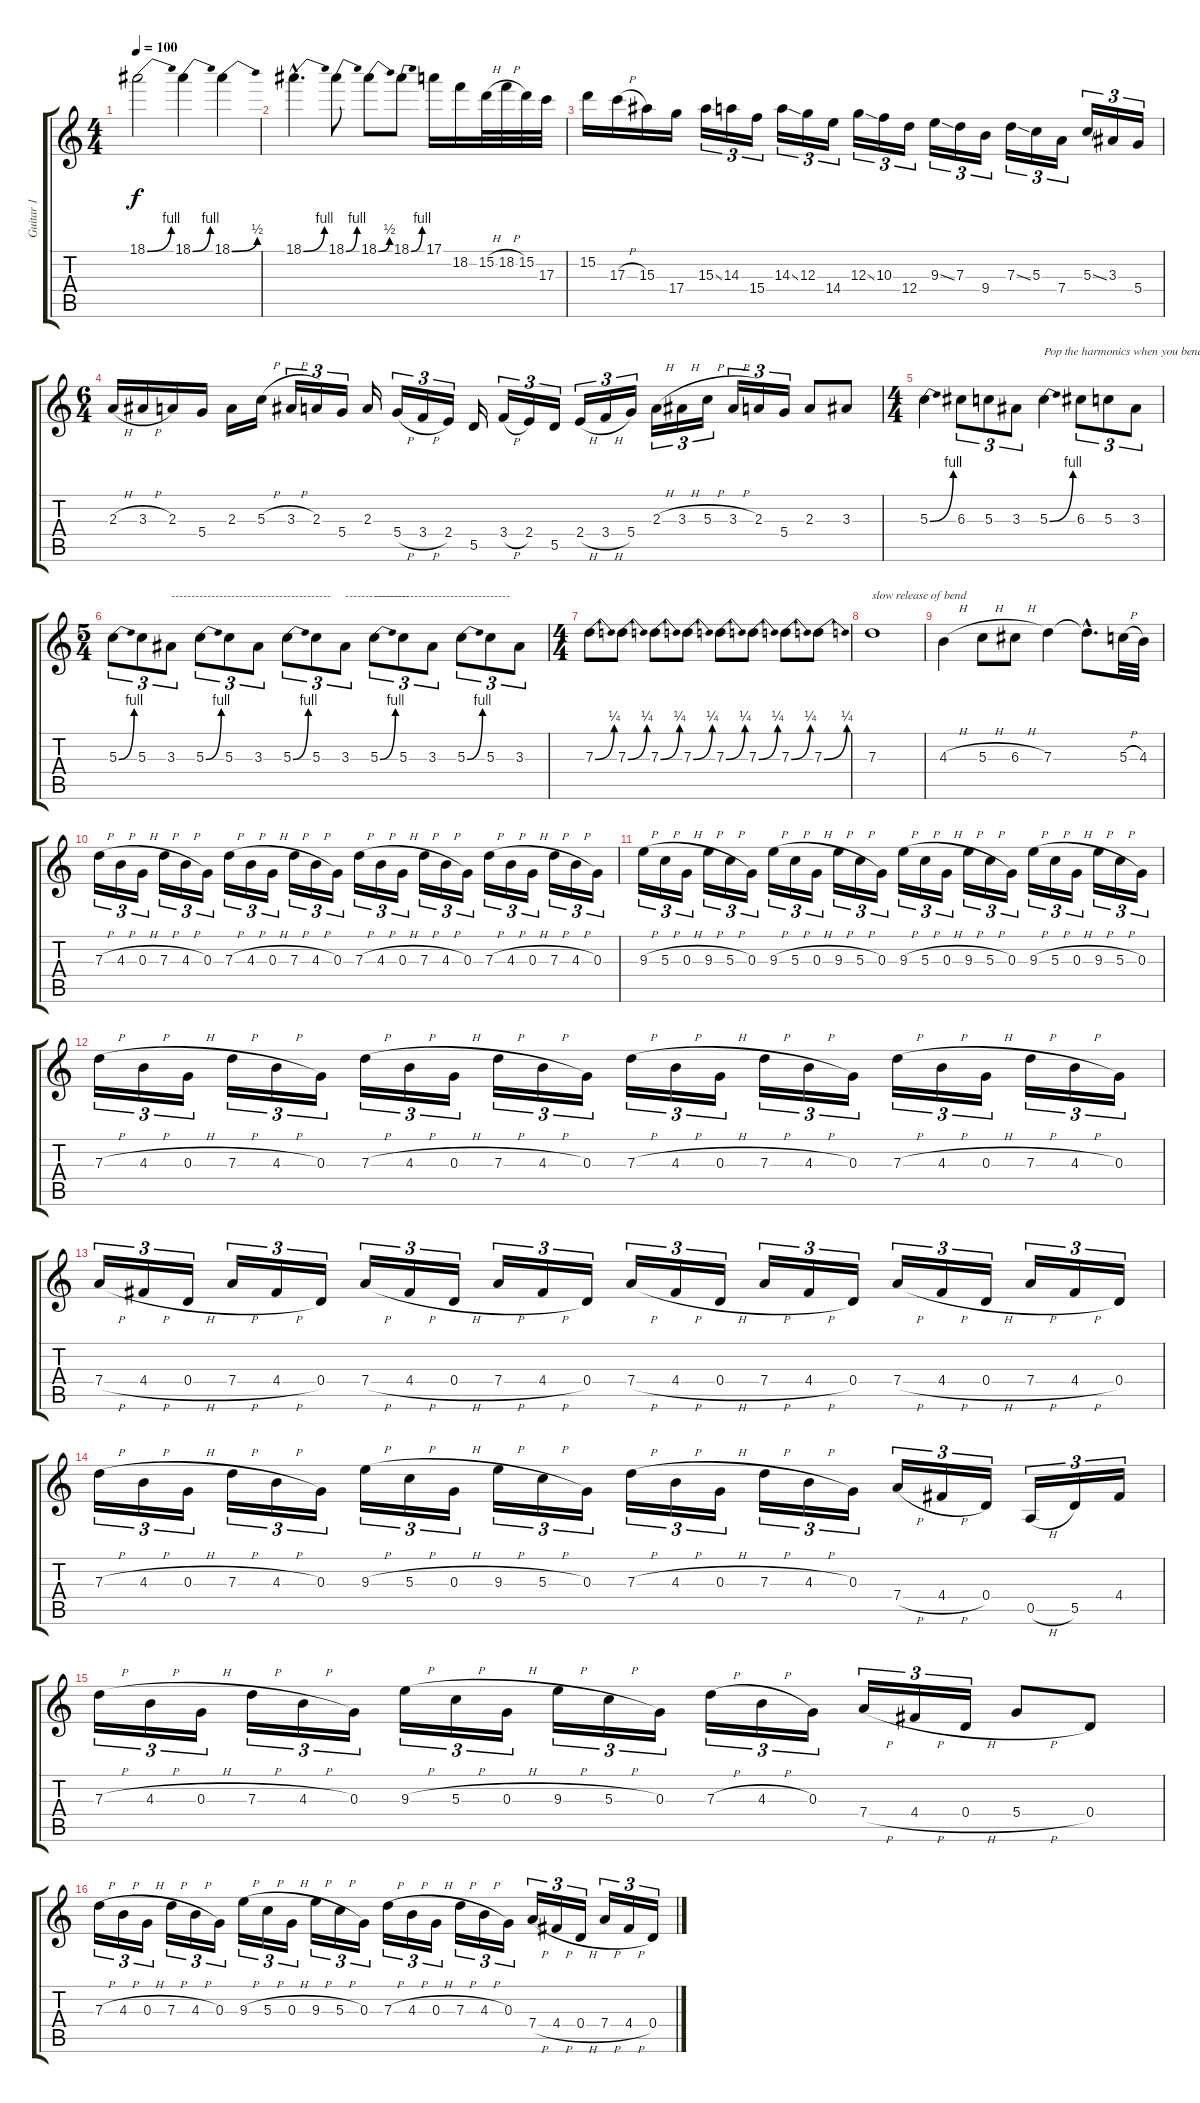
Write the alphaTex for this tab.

\track ("Guitar 1" "Guitar 1") {instrument overdrivenguitar}
\staff {score tabs}
\tuning (E4 B3 G3 D3 A2 E2) {hide}
\ts (4 4)
\tempo 100
\clef g2
\ks c
18.1{be (bend 0 0 60 4)}.2{dy f} 18.1{be (bend 0 0 60 4)}.4 18.1{be (bend 0 0 60 2)}.4 |
18.1{be (bend 0 0 60 4) hac}.4{d} 18.1{be (bend 0 0 60 4)}.8 18.1{be (bend 0 0 60 2)}.8 18.1{be (bend 0 0 60 4)}.8 17.1.16 18.2.16 15.2{h}.32 18.2{h}.32 15.2.32 17.3.32 |
15.2.16 17.3{h}.16 15.3.16 17.4.16 15.3{ss}.16{tu (3 2)} 14.3.16{tu (3 2)} 15.4.16{tu (3 2)} 14.3{ss}.16{tu (3 2)} 12.3.16{tu (3 2)} 14.4.16{tu (3 2)} 12.3{ss}.16{tu (3 2)} 10.3.16{tu (3 2)} 12.4.16{tu (3 2)} 9.3{ss}.16{tu (3 2)} 7.3.16{tu (3 2)} 9.4.16{tu (3 2)} 7.3{ss}.16{tu (3 2)} 5.3.16{tu (3 2)} 7.4.16{tu (3 2)} 5.3{ss}.16{tu (3 2)} 3.3.16{tu (3 2)} 5.4.16{tu (3 2)} |
\ts (6 4)
2.3{h}.16 3.3{h}.16 2.3.16 5.4.16 2.3.16 5.3{h}.16 3.3{h}.16{tu (3 2)} 2.3.16{tu (3 2)} 5.4.16{tu (3 2)} 2.3.16 5.4{h}.16{tu (3 2)} 3.4{h}.16{tu (3 2)} 2.4.16{tu (3 2)} 5.5.16 3.4{h}.16{tu (3 2)} 2.4.16{tu (3 2)} 5.5.16{tu (3 2)} 2.4{h}.16{tu (3 2)} 3.4{h}.16{tu (3 2)} 5.4.16{tu (3 2)} 2.3{h}.16{tu (3 2)} 3.3{h}.16{tu (3 2)} 5.3{h}.16{tu (3 2)} 3.3{h}.16{tu (3 2)} 2.3.16{tu (3 2)} 5.4.16{tu (3 2)} 2.3.8 3.3.8 |
\ts (4 4)
5.3{be (bend 0 0 60 4)}.4 6.3.8{tu (3 2)} 5.3.8{tu (3 2)} 3.3.8{tu (3 2)} 5.3{be (bend 0 0 60 4)}.4{txt "Pop the harmonics when you bend---------"} 6.3.8{tu (3 2)} 5.3.8{tu (3 2)} 3.3.8{tu (3 2)} |
\ts (5 4)
5.3{be (bend 0 0 60 4)}.8{tu (3 2)} 5.3.8{tu (3 2)} 3.3.8{tu (3 2) txt "----------------------------------------"} 5.3{be (bend 0 0 60 4)}.8{tu (3 2)} 5.3.8{tu (3 2)} 3.3.8{tu (3 2)} 5.3{be (bend 0 0 60 4)}.8{tu (3 2)} 5.3.8{tu (3 2)} 3.3.8{tu (3 2) txt "----------------"} 5.3{be (bend 0 0 60 4)}.8{tu (3 2) txt "----------------------------------"} 5.3.8{tu (3 2)} 3.3.8{tu (3 2)} 5.3{be (bend 0 0 60 4)}.8{tu (3 2)} 5.3.8{tu (3 2)} 3.3.8{tu (3 2)} |
\ts (4 4)
7.3{be (bend 0 0 60 1)}.8 7.3{be (bend 0 0 60 1)}.8 7.3{be (bend 0 0 60 1)}.8 7.3{be (bend 0 0 60 1)}.8 7.3{be (bend 0 0 60 1)}.8 7.3{be (bend 0 0 60 1)}.8 7.3{be (bend 0 0 60 1)}.8 7.3{be (bend 0 0 60 1)}.8 |
7.3.1{txt "slow release of bend"} |
4.3{h}.4 5.3{h}.8 6.3{h}.8 7.3.4 7.3{hac t}.8{d} 5.3{h}.32 4.3.32 |
7.3{h}.16{tu (3 2)} 4.3{h}.16{tu (3 2)} 0.3{h}.16{tu (3 2)} 7.3{h}.16{tu (3 2)} 4.3{h}.16{tu (3 2)} 0.3.16{tu (3 2)} 7.3{h}.16{tu (3 2)} 4.3{h}.16{tu (3 2)} 0.3{h}.16{tu (3 2)} 7.3{h}.16{tu (3 2)} 4.3{h}.16{tu (3 2)} 0.3.16{tu (3 2)} 7.3{h}.16{tu (3 2)} 4.3{h}.16{tu (3 2)} 0.3{h}.16{tu (3 2)} 7.3{h}.16{tu (3 2)} 4.3{h}.16{tu (3 2)} 0.3.16{tu (3 2)} 7.3{h}.16{tu (3 2)} 4.3{h}.16{tu (3 2)} 0.3{h}.16{tu (3 2)} 7.3{h}.16{tu (3 2)} 4.3{h}.16{tu (3 2)} 0.3.16{tu (3 2)} |
9.3{h}.16{tu (3 2)} 5.3{h}.16{tu (3 2)} 0.3{h}.16{tu (3 2)} 9.3{h}.16{tu (3 2)} 5.3{h}.16{tu (3 2)} 0.3.16{tu (3 2)} 9.3{h}.16{tu (3 2)} 5.3{h}.16{tu (3 2)} 0.3{h}.16{tu (3 2)} 9.3{h}.16{tu (3 2)} 5.3{h}.16{tu (3 2)} 0.3.16{tu (3 2)} 9.3{h}.16{tu (3 2)} 5.3{h}.16{tu (3 2)} 0.3{h}.16{tu (3 2)} 9.3{h}.16{tu (3 2)} 5.3{h}.16{tu (3 2)} 0.3.16{tu (3 2)} 9.3{h}.16{tu (3 2)} 5.3{h}.16{tu (3 2)} 0.3{h}.16{tu (3 2)} 9.3{h}.16{tu (3 2)} 5.3{h}.16{tu (3 2)} 0.3.16{tu (3 2)} |
7.3{h}.16{tu (3 2)} 4.3{h}.16{tu (3 2)} 0.3{h}.16{tu (3 2)} 7.3{h}.16{tu (3 2)} 4.3{h}.16{tu (3 2)} 0.3.16{tu (3 2)} 7.3{h}.16{tu (3 2)} 4.3{h}.16{tu (3 2)} 0.3{h}.16{tu (3 2)} 7.3{h}.16{tu (3 2)} 4.3{h}.16{tu (3 2)} 0.3.16{tu (3 2)} 7.3{h}.16{tu (3 2)} 4.3{h}.16{tu (3 2)} 0.3{h}.16{tu (3 2)} 7.3{h}.16{tu (3 2)} 4.3{h}.16{tu (3 2)} 0.3.16{tu (3 2)} 7.3{h}.16{tu (3 2)} 4.3{h}.16{tu (3 2)} 0.3{h}.16{tu (3 2)} 7.3{h}.16{tu (3 2)} 4.3{h}.16{tu (3 2)} 0.3.16{tu (3 2)} |
7.4{h}.16{tu (3 2)} 4.4{h}.16{tu (3 2)} 0.4{h}.16{tu (3 2)} 7.4{h}.16{tu (3 2)} 4.4{h}.16{tu (3 2)} 0.4.16{tu (3 2)} 7.4{h}.16{tu (3 2)} 4.4{h}.16{tu (3 2)} 0.4{h}.16{tu (3 2)} 7.4{h}.16{tu (3 2)} 4.4{h}.16{tu (3 2)} 0.4.16{tu (3 2)} 7.4{h}.16{tu (3 2)} 4.4{h}.16{tu (3 2)} 0.4{h}.16{tu (3 2)} 7.4{h}.16{tu (3 2)} 4.4{h}.16{tu (3 2)} 0.4.16{tu (3 2)} 7.4{h}.16{tu (3 2)} 4.4{h}.16{tu (3 2)} 0.4{h}.16{tu (3 2)} 7.4{h}.16{tu (3 2)} 4.4{h}.16{tu (3 2)} 0.4.16{tu (3 2)} |
7.3{h}.16{tu (3 2)} 4.3{h}.16{tu (3 2)} 0.3{h}.16{tu (3 2)} 7.3{h}.16{tu (3 2)} 4.3{h}.16{tu (3 2)} 0.3.16{tu (3 2)} 9.3{h}.16{tu (3 2)} 5.3{h}.16{tu (3 2)} 0.3{h}.16{tu (3 2)} 9.3{h}.16{tu (3 2)} 5.3{h}.16{tu (3 2)} 0.3.16{tu (3 2)} 7.3{h}.16{tu (3 2)} 4.3{h}.16{tu (3 2)} 0.3{h}.16{tu (3 2)} 7.3{h}.16{tu (3 2)} 4.3{h}.16{tu (3 2)} 0.3.16{tu (3 2)} 7.4{h}.16{tu (3 2)} 4.4{h}.16{tu (3 2)} 0.4.16{tu (3 2)} 0.5{h}.16{tu (3 2)} 5.5.16{tu (3 2)} 4.4.16{tu (3 2)} |
7.3{h}.16{tu (3 2)} 4.3{h}.16{tu (3 2)} 0.3{h}.16{tu (3 2)} 7.3{h}.16{tu (3 2)} 4.3{h}.16{tu (3 2)} 0.3.16{tu (3 2)} 9.3{h}.16{tu (3 2)} 5.3{h}.16{tu (3 2)} 0.3{h}.16{tu (3 2)} 9.3{h}.16{tu (3 2)} 5.3{h}.16{tu (3 2)} 0.3.16{tu (3 2)} 7.3{h}.16{tu (3 2)} 4.3{h}.16{tu (3 2)} 0.3.16{tu (3 2)} 7.4{h}.16{tu (3 2)} 4.4{h}.16{tu (3 2)} 0.4{h}.16{tu (3 2)} 5.4{h}.8 0.4.8 |
7.3{h}.16{tu (3 2)} 4.3{h}.16{tu (3 2)} 0.3{h}.16{tu (3 2)} 7.3{h}.16{tu (3 2)} 4.3{h}.16{tu (3 2)} 0.3.16{tu (3 2)} 9.3{h}.16{tu (3 2)} 5.3{h}.16{tu (3 2)} 0.3{h}.16{tu (3 2)} 9.3{h}.16{tu (3 2)} 5.3{h}.16{tu (3 2)} 0.3.16{tu (3 2)} 7.3{h}.16{tu (3 2)} 4.3{h}.16{tu (3 2)} 0.3{h}.16{tu (3 2)} 7.3{h}.16{tu (3 2)} 4.3{h}.16{tu (3 2)} 0.3.16{tu (3 2)} 7.4{h}.16{tu (3 2)} 4.4{h}.16{tu (3 2)} 0.4{h}.16{tu (3 2)} 7.4{h}.16{tu (3 2)} 4.4{h}.16{tu (3 2)} 0.4.16{tu (3 2)}
